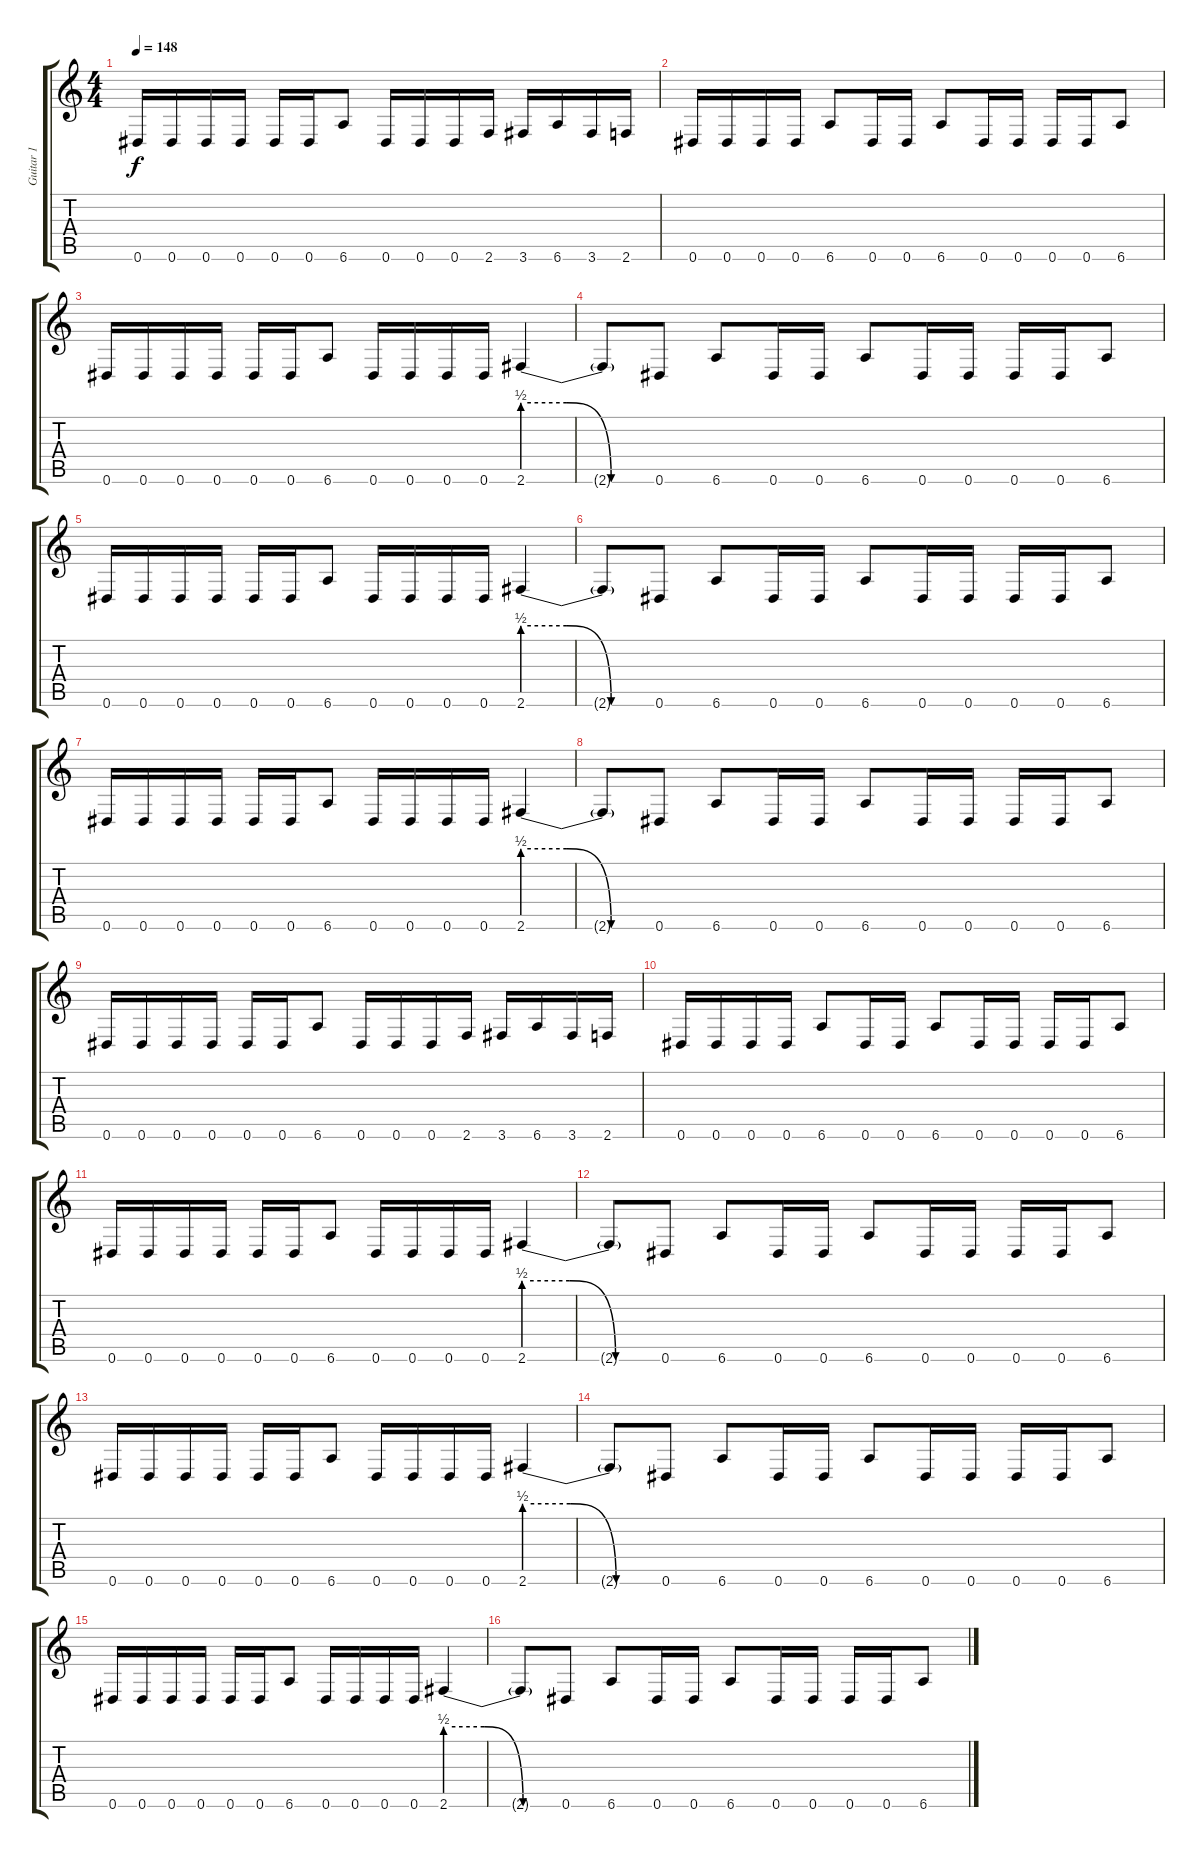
\track ("Guitar 1" "Guitar 1") {instrument overdrivenguitar}
\staff {score tabs}
\tuning (Eb4 Bb3 Gb3 Db3 Ab2 Eb2) {hide}
\ts (4 4)
\tempo 148
\clef g2
\ks c
0.6.16{dy f} 0.6.16 0.6.16 0.6.16 0.6.16 0.6.16 6.6.8 0.6.16 0.6.16 0.6.16 2.6.16 3.6.16 6.6.16 3.6.16 2.6.16 |
0.6.16 0.6.16 0.6.16 0.6.16 6.6.8 0.6.16 0.6.16 6.6.8 0.6.16 0.6.16 0.6.16 0.6.16 6.6.8 |
0.6.16 0.6.16 0.6.16 0.6.16 0.6.16 0.6.16 6.6.8 0.6.16 0.6.16 0.6.16 0.6.16 2.6{be (custom 0 2 20 2 40 0 60 0)}.4 |
2.6{t}.8 0.6.8 6.6.8 0.6.16 0.6.16 6.6.8 0.6.16 0.6.16 0.6.16 0.6.16 6.6.8 |
0.6.16 0.6.16 0.6.16 0.6.16 0.6.16 0.6.16 6.6.8 0.6.16 0.6.16 0.6.16 0.6.16 2.6{be (custom 0 2 20 2 40 0 60 0)}.4 |
2.6{t}.8 0.6.8 6.6.8 0.6.16 0.6.16 6.6.8 0.6.16 0.6.16 0.6.16 0.6.16 6.6.8 |
0.6.16 0.6.16 0.6.16 0.6.16 0.6.16 0.6.16 6.6.8 0.6.16 0.6.16 0.6.16 0.6.16 2.6{be (custom 0 2 20 2 40 0 60 0)}.4 |
2.6{t}.8 0.6.8 6.6.8 0.6.16 0.6.16 6.6.8 0.6.16 0.6.16 0.6.16 0.6.16 6.6.8 |
0.6.16 0.6.16 0.6.16 0.6.16 0.6.16 0.6.16 6.6.8 0.6.16 0.6.16 0.6.16 2.6.16 3.6.16 6.6.16 3.6.16 2.6.16 |
0.6.16 0.6.16 0.6.16 0.6.16 6.6.8 0.6.16 0.6.16 6.6.8 0.6.16 0.6.16 0.6.16 0.6.16 6.6.8 |
0.6.16 0.6.16 0.6.16 0.6.16 0.6.16 0.6.16 6.6.8 0.6.16 0.6.16 0.6.16 0.6.16 2.6{be (custom 0 2 20 2 40 0 60 0)}.4 |
2.6{t}.8 0.6.8 6.6.8 0.6.16 0.6.16 6.6.8 0.6.16 0.6.16 0.6.16 0.6.16 6.6.8 |
0.6.16 0.6.16 0.6.16 0.6.16 0.6.16 0.6.16 6.6.8 0.6.16 0.6.16 0.6.16 0.6.16 2.6{be (custom 0 2 20 2 40 0 60 0)}.4 |
2.6{t}.8 0.6.8 6.6.8 0.6.16 0.6.16 6.6.8 0.6.16 0.6.16 0.6.16 0.6.16 6.6.8 |
0.6.16 0.6.16 0.6.16 0.6.16 0.6.16 0.6.16 6.6.8 0.6.16 0.6.16 0.6.16 0.6.16 2.6{be (custom 0 2 20 2 40 0 60 0)}.4 |
2.6{t}.8 0.6.8 6.6.8 0.6.16 0.6.16 6.6.8 0.6.16 0.6.16 0.6.16 0.6.16 6.6.8
